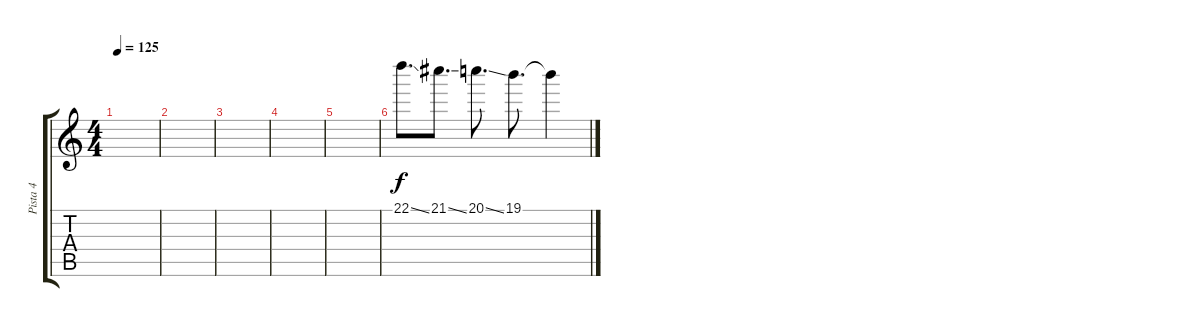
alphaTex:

\track ("Pista 4" "Pista 4") {instrument distortionguitar}
\staff {score tabs}
\tuning (E4 B3 G3 D3 A2 E2) {hide}
\ts (4 4)
\tempo 125
\clef g2
\ks c
|
|
|
|
|
22.1{ss}.8{d} 21.1{ss}.8{d} 20.1{ss}.8{d} 19.1.8{d} 19.1{t}.4
